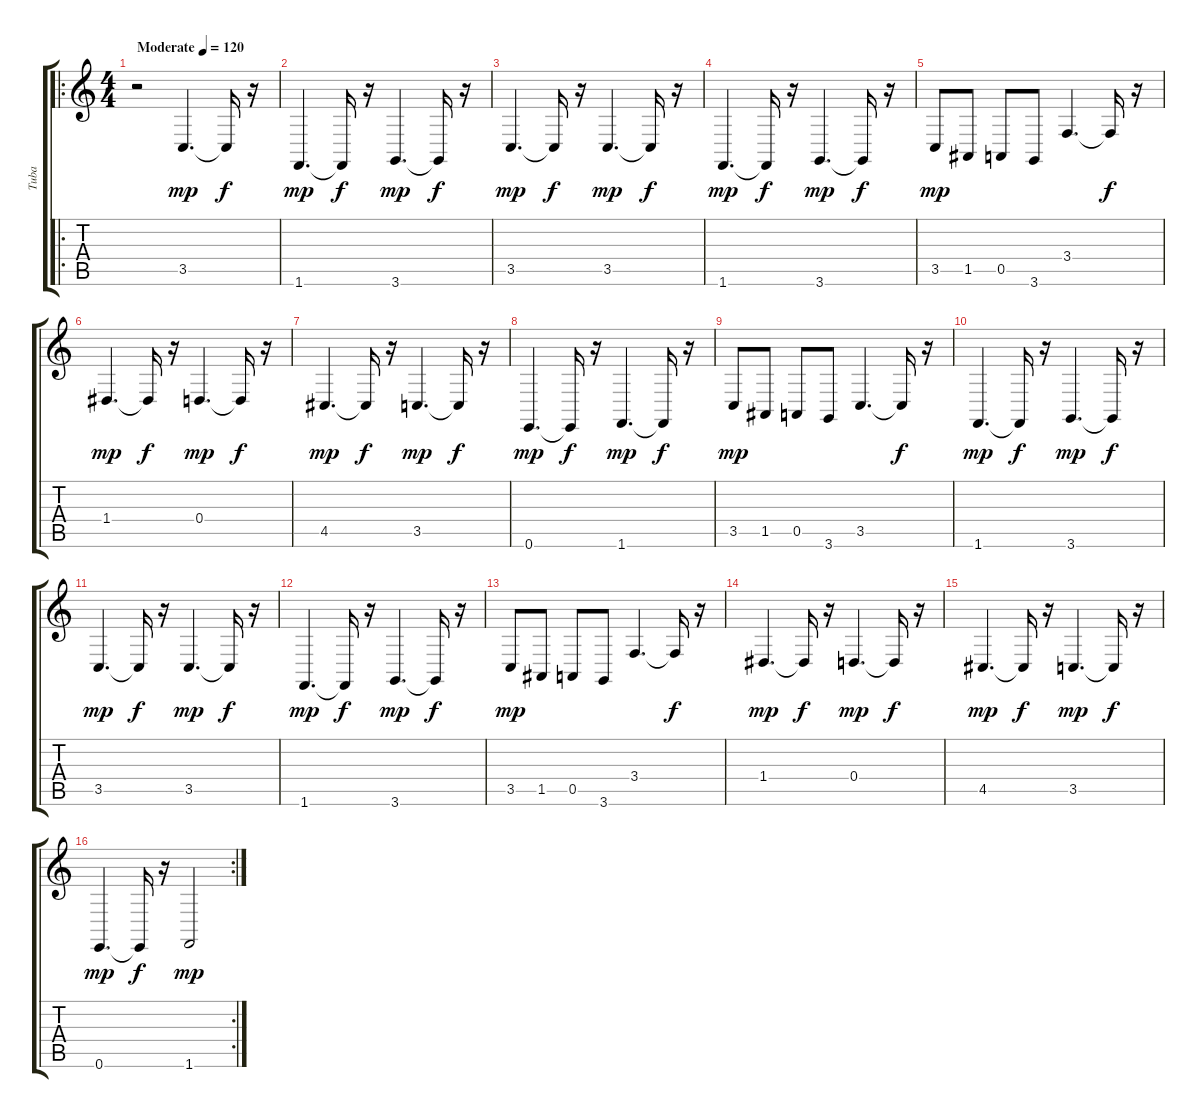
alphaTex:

\track ("Tuba" "Tuba") {instrument tuba}
\staff {score tabs}
\tuning (E4 B3 G3 D3 A2 E2) {hide}
\ro
\ts (4 4)
\tempo (120 "Moderate")
\tempo 201
\tempo (120 "Moderate")
\clef g2
\ks c
r.2{dy mp instrument tuba} 3.5.4{d} 3.5{t}.16{dy f} r.16 |
1.6.4{d dy mp} 1.6{t}.16{dy f} r.16 3.6.4{d dy mp} 3.6{t}.16{dy f} r.16 |
3.5.4{d dy mp} 3.5{t}.16{dy f} r.16 3.5.4{d dy mp} 3.5{t}.16{dy f} r.16 |
1.6.4{d dy mp} 1.6{t}.16{dy f} r.16 3.6.4{d dy mp} 3.6{t}.16{dy f} r.16 |
3.5.8{dy mp} 1.5.8 0.5.8 3.6.8 3.4.4{d} 3.4{t}.16{dy f} r.16 |
1.4.4{d dy mp} 1.4{t}.16{dy f} r.16 0.4.4{d dy mp} 0.4{t}.16{dy f} r.16 |
4.5.4{d dy mp} 4.5{t}.16{dy f} r.16 3.5.4{d dy mp} 3.5{t}.16{dy f} r.16 |
0.6.4{d dy mp} 0.6{t}.16{dy f} r.16 1.6.4{d dy mp} 1.6{t}.16{dy f} r.16 |
3.5.8{dy mp} 1.5.8 0.5.8 3.6.8 3.5.4{d} 3.5{t}.16{dy f} r.16 |
1.6.4{d dy mp} 1.6{t}.16{dy f} r.16 3.6.4{d dy mp} 3.6{t}.16{dy f} r.16 |
3.5.4{d dy mp} 3.5{t}.16{dy f} r.16 3.5.4{d dy mp} 3.5{t}.16{dy f} r.16 |
1.6.4{d dy mp} 1.6{t}.16{dy f} r.16 3.6.4{d dy mp} 3.6{t}.16{dy f} r.16 |
3.5.8{dy mp} 1.5.8 0.5.8 3.6.8 3.4.4{d} 3.4{t}.16{dy f} r.16 |
1.4.4{d dy mp} 1.4{t}.16{dy f} r.16 0.4.4{d dy mp} 0.4{t}.16{dy f} r.16 |
4.5.4{d dy mp} 4.5{t}.16{dy f} r.16 3.5.4{d dy mp} 3.5{t}.16{dy f} r.16 |
\rc 2
0.6.4{d dy mp} 0.6{t}.16{dy f} r.16 1.6.2{dy mp}
